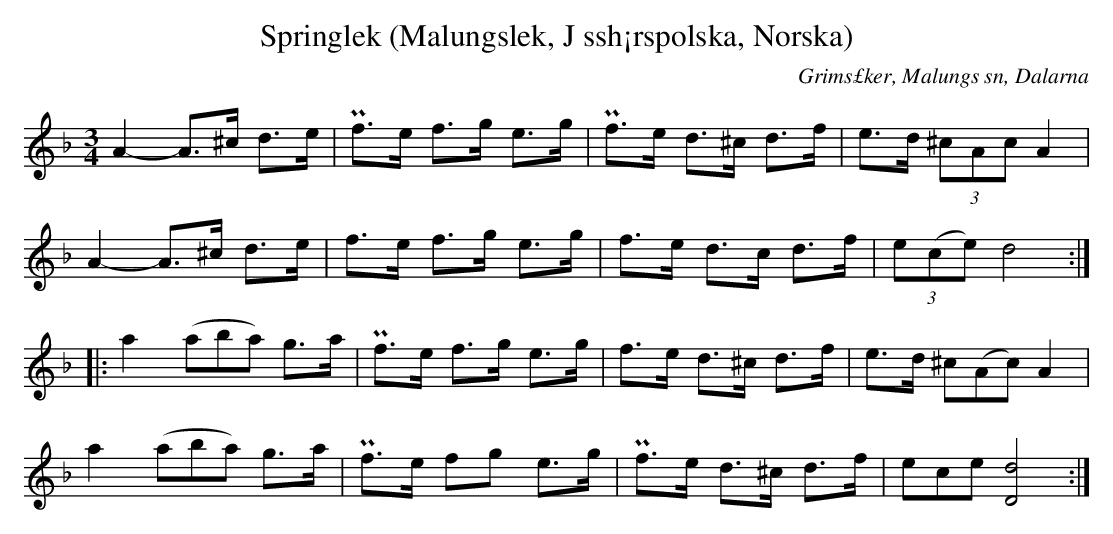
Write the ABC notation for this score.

X:1
T:Springlek (Malungslek, J ssh¡rspolska, Norska)
O:Grims£ker, Malungs sn, Dalarna
L:1/8
M:3/4
U:t=tenuto
K:Dm
A2- A>^c d>e | Pf>e f>g e>g | Pf>e d>^c d>f | e>d (3^cAc A2 |
A2- A>^c d>e | f>e f>g e>g | f>e d>c d>f | (3e(ce) d4 ::
a2 ((3aba) g>a | Pf>e f>g e>g | f>e d>^c d>f | e>d (3^c(Ac) A2 |
a2 ((3aba) g>a | Pf>e fg  e>g | Pf>e d>^c d>f | (3ece [dD]4 :|
